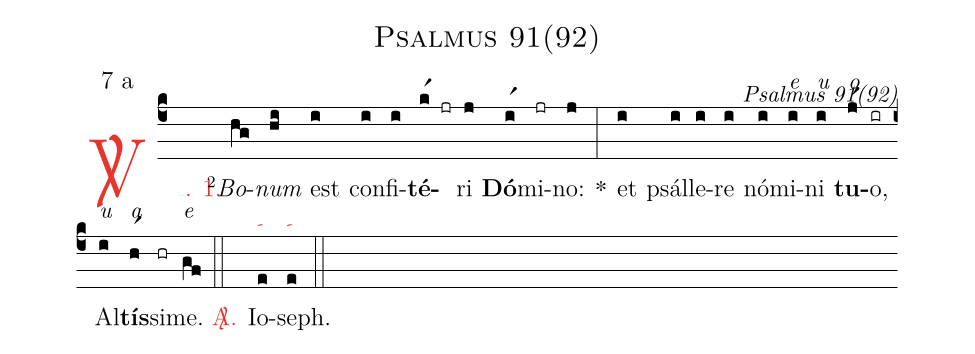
name: Psalmus 91(92);
mode: 7;
mode-differentia: a;
commentary: Psalmus 91(92);
nabc-lines: 1;
%%
(c4)

<c><sp>V/</sp>. 1.</c>() <v>\VSup{2}</v><i>Bo</i>(hg)<i>num</i>(hi) est(i) con(i)fi(i)<b>té</b>(kr1 jr)ri(j) <b>Dó</b>(ir1)mi(jr)no:(j) *(:) et(i) psál(i)le(i)re(i) nó(i)mi<alt>e</alt>(i)ni<alt>u</alt>(i) <b>tu</b><alt>o</alt>(jr1)o,(ir) Al<alt>u</alt>(i)<b>tís</b><alt>a</alt>(hr1)si(hr)me.<alt>e</alt>(gf)

(::)

<nlba><c><sp>A/</sp>.</c>() Io</nlba>(e|ta)seph.(e|ta)

(::)
